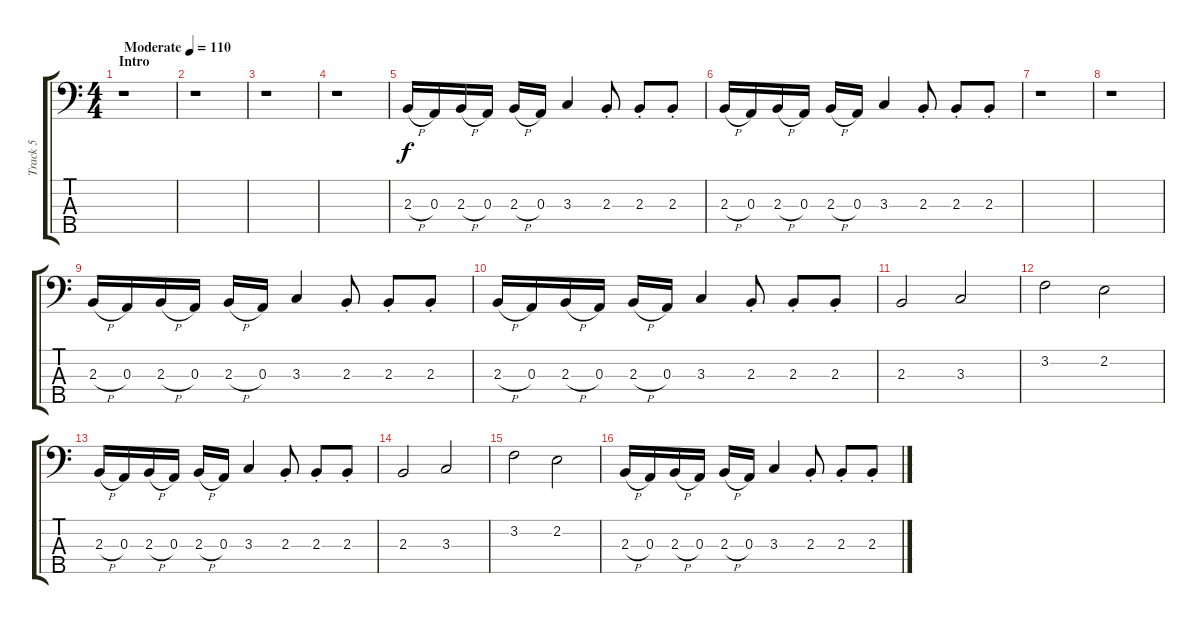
\track ("Track 5" "Track 5") {instrument electricbassfinger}
\staff {score tabs}
\tuning (G2 D2 A1 E1 B0) {hide}
\ts (4 4)
\section ("" "Intro")
\tempo (110 "Moderate")
\clef f4
\ks c
r.1{dy f instrument electricbassfinger} |
r.1 |
r.1 |
r.1 |
2.3{h}.16 0.3.16 2.3{h}.16 0.3.16 2.3{h}.16 0.3.16 3.3.4 2.3{st}.8 2.3{st}.8 2.3{st}.8 |
2.3{h}.16 0.3.16 2.3{h}.16 0.3.16 2.3{h}.16 0.3.16 3.3.4 2.3{st}.8 2.3{st}.8 2.3{st}.8 |
r.1 |
r.1 |
2.3{h}.16 0.3.16 2.3{h}.16 0.3.16 2.3{h}.16 0.3.16 3.3.4 2.3{st}.8 2.3{st}.8 2.3{st}.8 |
2.3{h}.16 0.3.16 2.3{h}.16 0.3.16 2.3{h}.16 0.3.16 3.3.4 2.3{st}.8 2.3{st}.8 2.3{st}.8 |
2.3.2 3.3.2 |
3.2.2 2.2.2 |
2.3{h}.16 0.3.16 2.3{h}.16 0.3.16 2.3{h}.16 0.3.16 3.3.4 2.3{st}.8 2.3{st}.8 2.3{st}.8 |
2.3.2 3.3.2 |
3.2.2 2.2.2 |
2.3{h}.16 0.3.16 2.3{h}.16 0.3.16 2.3{h}.16 0.3.16 3.3.4 2.3{st}.8 2.3{st}.8 2.3{st}.8
